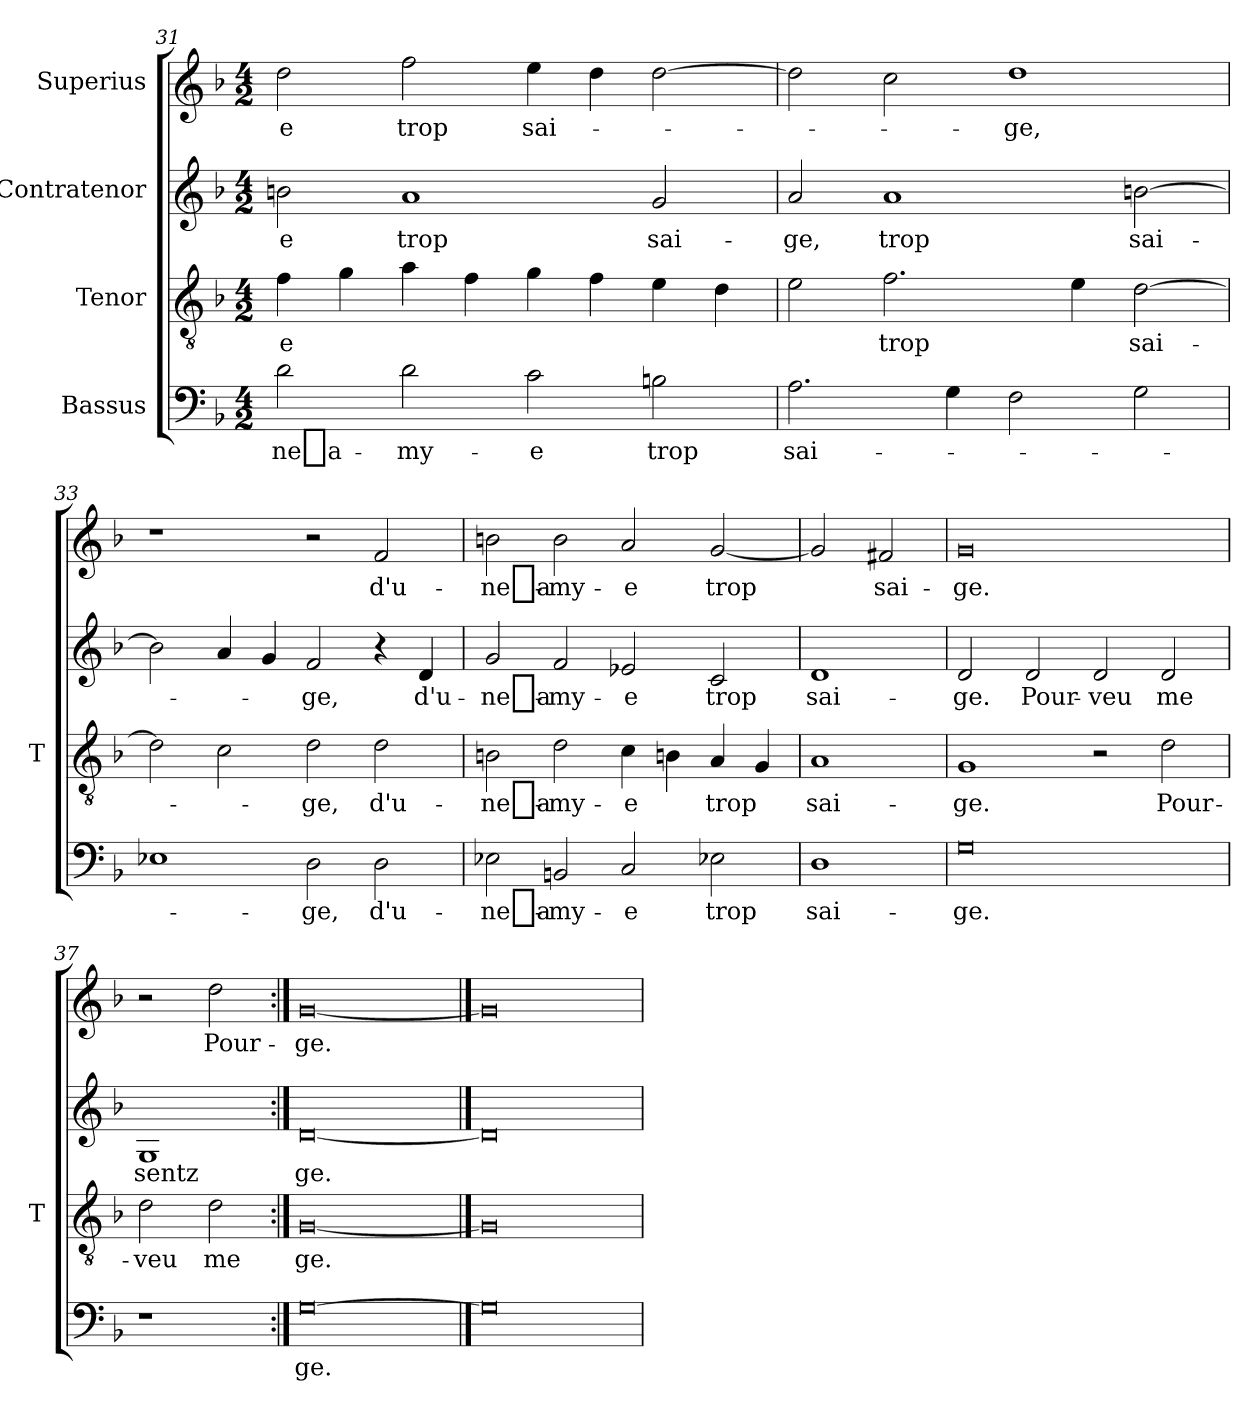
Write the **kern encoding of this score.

**kern	**text	**kern	**text	**kern	**text	**kern	**text
*part4	*part4	*part3	*part3	*part2	*part2	*part1	*part1
*staff4	*staff4	*staff3	*staff3	*staff2	*staff2	*staff1	*staff1
*I"Bassus	*	*I"Tenor	*	*I"Contratenor	*	*I"Superius	*
*	*	*I'T	*	*	*	*	*
*clefF4	*	*clefGv2	*	*clefG2	*	*clefG2	*
*k[b-]	*	*k[b-]	*	*k[b-]	*	*k[b-]	*
*M4/2	*	*M4/2	*	*M4/2	*	*M4/2	*
=31	=31	=31	=31	=31	=31	=31	=31
2d	ne_a-	4f	-e	2b	-e	2dd	-e
.	.	4g	.	.	.	.	.
2d	my-	4a	.	1a	-trop	2ff	-trop
.	.	4f	.	.	.	.	.
2c	-e	4g	.	.	.	4ee	sai-
.	.	4f	.	.	.	4dd	.
2B	-trop	4e	.	2g	sai-	[2dd	.
.	.	4d	.	.	.	.	.
=32	=32	=32	=32	=32	=32	=32	=32
2.A	sai-	2e	.	2a	-ge,	2dd]	.
.	.	2.f	-trop	1a	-trop	2cc	.
4G	.	.	.	.	.	.	.
2F	.	.	.	.	.	1dd	-ge,
.	.	4e	.	.	.	.	.
2G	.	[2d	sai-	[2b	sai-	.	.
=33	=33	=33	=33	=33	=33	=33	=33
1E-X	.	2d]	.	2b]	.	1r	.
.	.	2c	.	4a	.	.	.
.	.	.	.	4g	.	.	.
2D	-ge,	2d	-ge,	2f	-ge,	2r	.
2D	d'u-	2d	d'u-	4r	.	2f	d'u-
.	.	.	.	4d	d'u-	.	.
=34	=34	=34	=34	=34	=34	=34	=34
2E-X	ne_a-	2Bn	ne_a-	2g	ne_a-	2b	ne_a-
2BB	my-	2d	my-	2f	my-	2b	my-
2C	-e	4c	-e	2e-X	-e	2a	-e
.	.	4Bn	.	.	.	.	.
2E-X	-trop	4A	-trop	2c	-trop	[2g	-trop
.	.	4G	.	.	.	.	.
=35	=35	=35	=35	=35	=35	=35	=35
1D	sai-	1A	sai-	1d	sai-	2g]	.
.	.	.	.	.	.	2f#X	sai-
=36	=36	=36	=36	=36	=36	=36	=36
0G	-ge.	1G	-ge.	2d	-ge.	0g	-ge.
.	.	.	.	2d	Pour-	.	.
.	.	2r	.	2d	-veu	.	.
.	.	2d	Pour-	2d	-me	.	.
=37	=37	=37	=37	=37	=37	=37	=37
1r	.	2d	-veu	1G	-sentz	2r	.
.	.	2d	-me	.	.	2dd	Pour-
=38:|!	=38:|!	=38:|!	=38:|!	=38:|!	=38:|!	=38:|!	=38:|!
[0G	-ge.	[0G	-ge.	[0d	-ge.	[0g	-ge.
==39	==39	==39	==39	==39	==39	==39	==39
0G]	.	0G]	.	0d]	.	0g]	.
=	=	=	=	=	=	=	=
*-	*-	*-	*-	*-	*-	*-	*-
